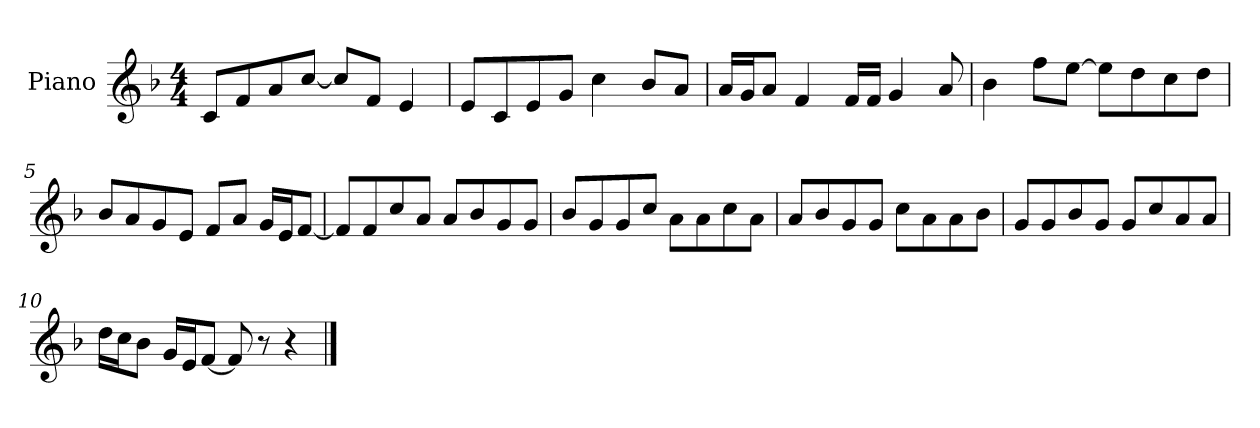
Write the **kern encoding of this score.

**kern
*part1
*staff1
*I"Piano
*I'P-no
*clefG2
*k[b-]
*M4/4
*MM90
=1
8c/L
8f/
8a/
[8cc/J
8cc/L]
8f/J
4e/
=2
8e/L
8c/
8e/
8g/J
4cc\
8b-/L
8a/J
=3
16a/LL
16g/J
8a/J
4f/
16f/LL
16f/JJ
4g/
8a/
=4
4b-\
8ff\L
[8ee\J
8ee\L]
8dd\
8cc\
8dd\J
=5
8b-/L
8a/
8g/
8e/J
8f/L
8a/J
16g/LL
16e/J
[8f/J
!!LO:LB:g=z
=6
8f/L]
8f/
8cc/
8a/J
8a/L
8b-/
8g/
8g/J
=7
8b-/L
8g/
8g/
8cc/J
8a\L
8a\
8cc\
8a\J
=8
8a/L
8b-/
8g/
8g/J
8cc\L
8a\
8a\
8b-\J
=9
8g/L
8g/
8b-/
8g/J
8g/L
8cc/
8a/
8a/J
=10
16dd\LL
16cc\J
8b-\J
16g/LL
16e/J
[8f/J
8f/]
8r
4r
==
*-
